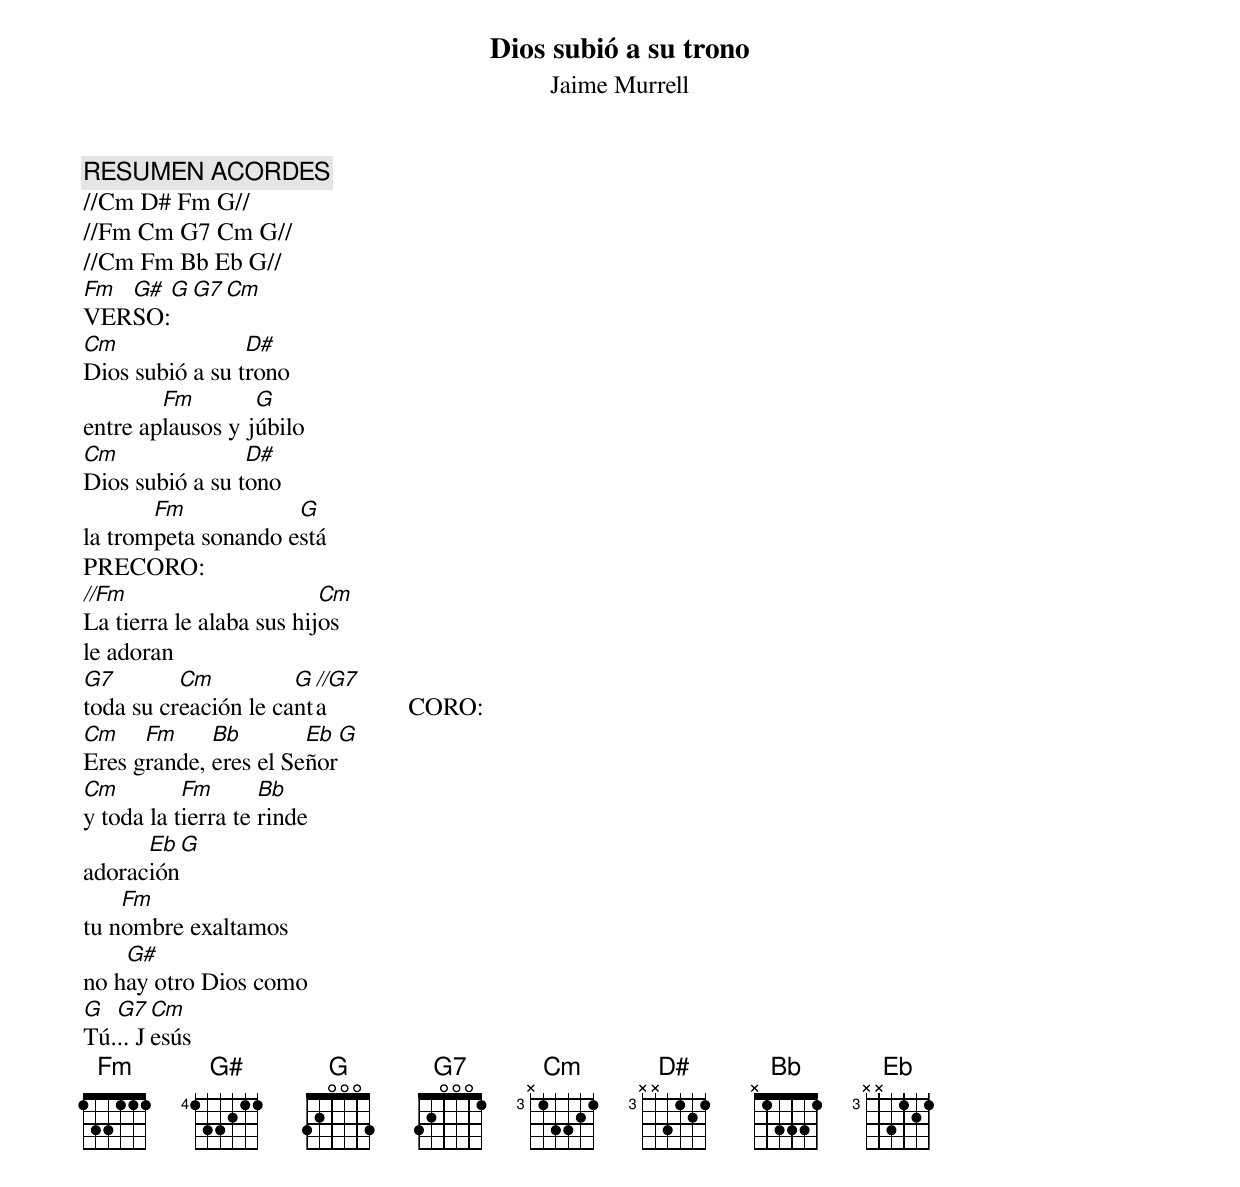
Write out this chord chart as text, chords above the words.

Dios subió a su trono
Jaime Murrell
RESUMEN ACORDES
//Cm D# Fm G//
//Fm Cm G7 Cm G//
//Cm Fm Bb Eb G//
Fm G# G G7 Cm
VERSO:
Cm               D#
Dios subió a su trono
        Fm        G
entre aplausos y júbilo
Cm               D#
Dios subió a su tono
       Fm            G
la trompeta sonando está
PRECORO:
//Fm                      Cm
La tierra le alaba sus hijos
le adoran
G7        Cm          G //G7
toda su creación le canta             CORO:
Cm    Fm     Bb        Eb  G
Eres grande, eres el Señor
Cm         Fm       Bb
y toda la tierra te rinde
      Eb G
adoración
    Fm
tu nombre exaltamos
    G#
no hay otro Dios como
G  G7  Cm
Tú... Jesús
